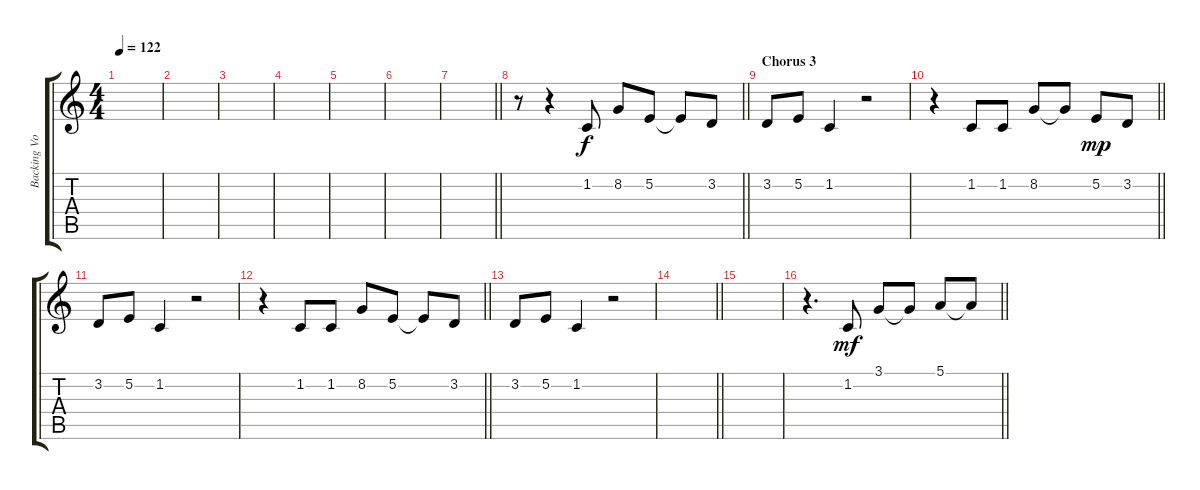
\track ("Backing Vocals" "Backing Vo") {instrument oboe}
\staff {score tabs}
\tuning (E4 B3 G3 D3 A2 E2) {hide}
\ts (4 4)
\tempo 122
\clef g2
\ks c
|
|
|
|
|
|
\barLineRight lightlight
|
\barLineRight lightlight
r.8 r.4 1.2.8 8.2.8 5.2.8 5.2{t}.8 3.2.8 |
\section ("" "Chorus 3")
3.2.8 5.2.8 1.2.4 r.2 |
\barLineRight lightlight
r.4 1.2.8 1.2.8 8.2.8 8.2{t}.8{dy f} 5.2.8{dy mp} 3.2.8 |
3.2.8 5.2.8 1.2.4 r.2 |
\barLineRight lightlight
r.4 1.2.8 1.2.8 8.2.8 5.2.8 5.2{t}.8 3.2.8 |
3.2.8 5.2.8 1.2.4 r.2 |
\barLineRight lightlight
|
|
\barLineRight lightlight
r.4{d} 1.2.8{dy mf} 3.1.8 3.1{t}.8 5.1.8 5.1{t}.8
